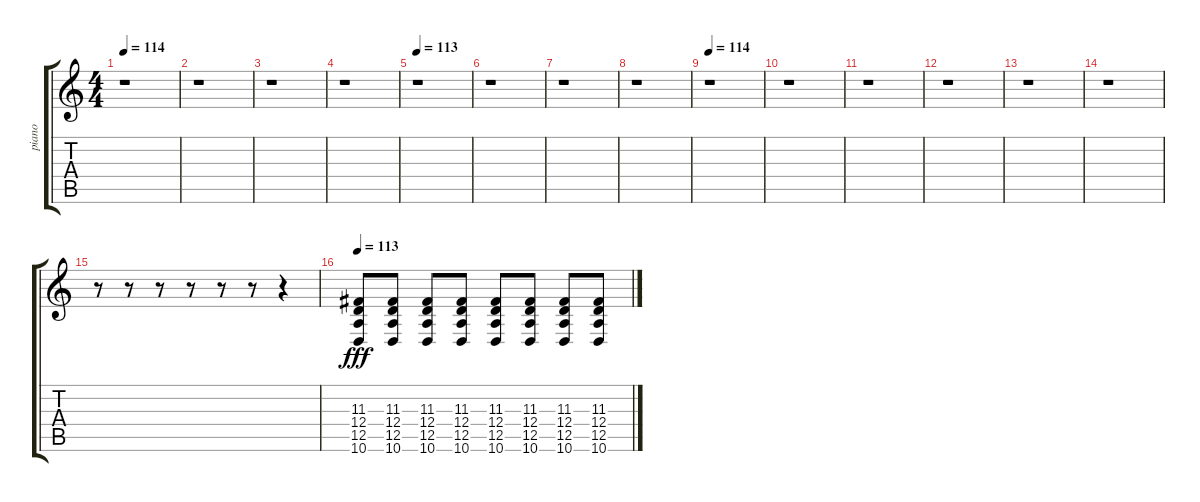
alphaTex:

\track ("piano" "piano") {instrument brightacousticpiano}
\staff {score tabs}
\tuning (E4 B3 G3 D3 A2 E2) {hide}
\ts (4 4)
\tempo 114
\clef g2
\ks c
r.1{dy fff instrument brightacousticpiano} |
r.1 |
r.1 |
r.1 |
\tempo 113
r.1 |
r.1 |
r.1 |
r.1 |
\tempo 114
r.1 |
r.1 |
r.1 |
r.1 |
r.1 |
r.1 |
r.8 r.8 r.8 r.8 r.8 r.8 r.4 |
\tempo 113
(11.3 12.4 12.5 10.6).8 (11.3 12.4 12.5 10.6).8 (11.3 12.4 12.5 10.6).8 (11.3 12.4 12.5 10.6).8 (11.3 12.4 12.5 10.6).8 (11.3 12.4 12.5 10.6).8 (11.3 12.4 12.5 10.6).8 (11.3 12.4 12.5 10.6).8
